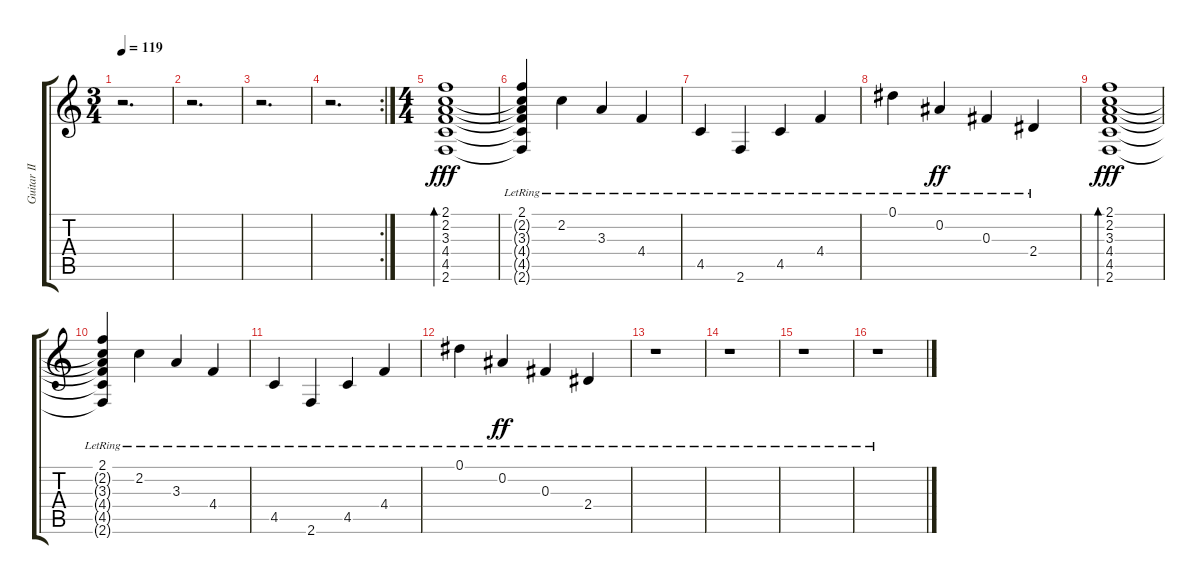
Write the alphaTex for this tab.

\track ("Guitar II" "Guitar II") {instrument overdrivenguitar}
\staff {score tabs}
\tuning (Eb4 Bb3 Gb3 Db3 Ab2 Eb2) {hide}
\ts (3 4)
\tempo 119
\clef g2
\ks c
r.2{d dy ff} |
r.2{d} |
r.2{d} |
\rc 2
r.2{d} |
\ts (4 4)
(2.1 2.2 3.3 4.4 4.5 2.6).1{bd 240 dy fff instrument electricguitarjazz} |
(2.1{lr} 2.2{t} 3.3{t} 4.4{t} 4.5{t} 2.6{t}).4{instrument electricguitarjazz} 2.2{lr}.4 3.3{lr}.4 4.4{lr}.4 |
4.5{lr}.4{instrument electricguitarjazz} 2.6{lr}.4 4.5{lr}.4 4.4{lr}.4 |
0.1{lr}.4{instrument electricguitarjazz} 0.2{lr}.4{dy ff} 0.3{lr}.4 2.4{lr}.4 |
(2.1 2.2 3.3 4.4 4.5 2.6).1{bd 240 dy fff instrument electricguitarjazz} |
(2.1{lr} 2.2{t} 3.3{t} 4.4{t} 4.5{t} 2.6{t}).4{instrument electricguitarjazz} 2.2{lr}.4 3.3{lr}.4 4.4{lr}.4 |
4.5{lr}.4{instrument electricguitarjazz} 2.6{lr}.4 4.5{lr}.4 4.4{lr}.4 |
0.1{lr}.4{instrument electricguitarjazz} 0.2{lr}.4{dy ff} 0.3{lr}.4 2.4{lr}.4 |
r.1 |
r.1 |
r.1 |
r.1
